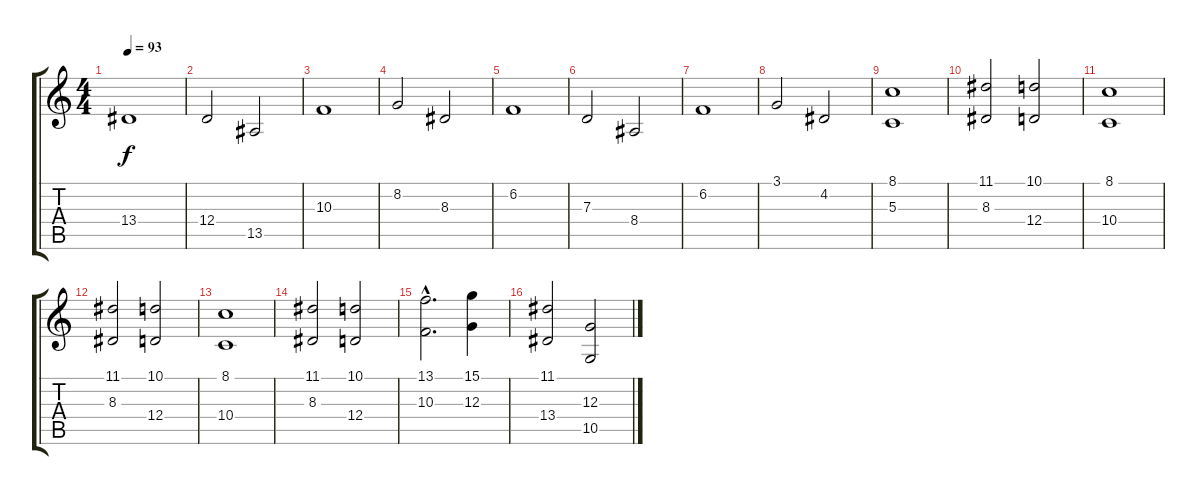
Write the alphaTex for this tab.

\track "" {instrument stringensemble2}
\staff {score tabs}
\tuning (E4 B3 G3 D3 A2 E2) {hide}
\ts (4 4)
\tempo 93
\clef g2
\ks c
13.4.1{dy f} |
12.4.2 13.5.2 |
10.3.1 |
8.2.2 8.3.2 |
6.2.1 |
7.3.2 8.4.2 |
6.2.1 |
3.1.2 4.2.2 |
(8.1 5.3).1 |
(11.1 8.3).2 (10.1 12.4).2 |
(8.1 10.4).1 |
(11.1 8.3).2 (10.1 12.4).2 |
(8.1 10.4).1 |
(11.1 8.3).2 (10.1 12.4).2 |
(13.1{hac} 10.3{hac}).2{d} (15.1 12.3).4 |
(11.1 13.4).2 (12.3 10.5).2
